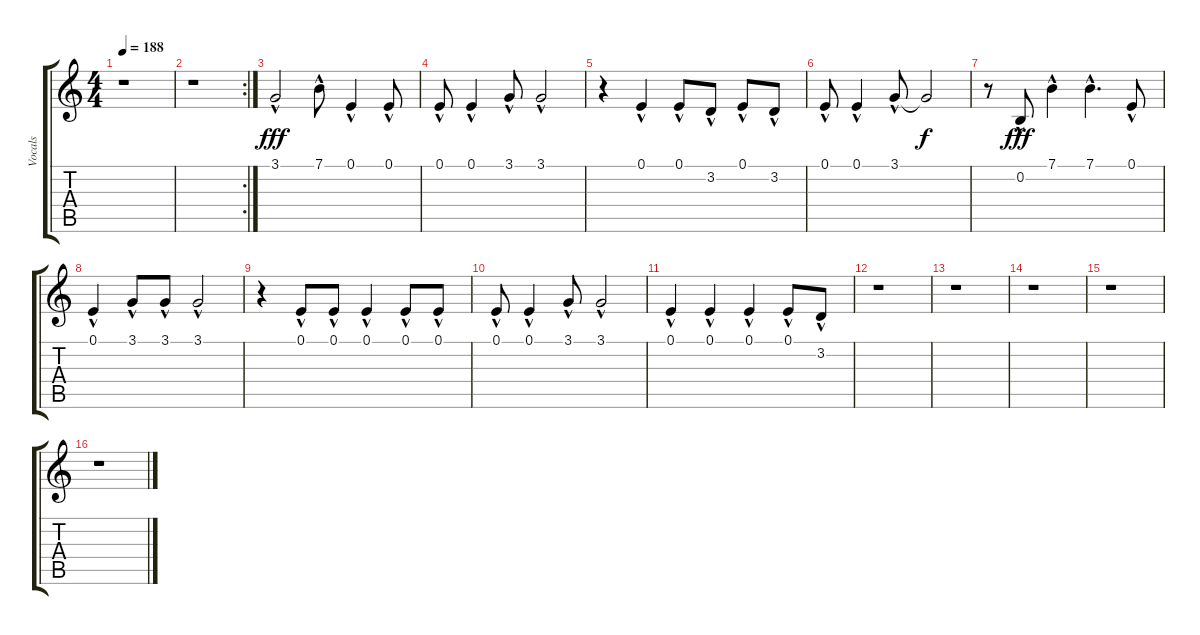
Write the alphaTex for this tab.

\track ("Vocals" "Vocals") {instrument bassoon}
\staff {score tabs}
\tuning (E4 B3 G3 D3 A2 E2) {hide}
\ts (4 4)
\tempo 188
\clef g2
\ks c
r.1{dy fff} |
\rc 2
r.1 |
3.1{hac}.2 7.1{hac}.8 0.1{hac}.4 0.1{hac}.8 |
0.1{hac}.8 0.1{hac}.4 3.1{hac}.8 3.1{hac}.2 |
r.4 0.1{hac}.4 0.1{hac}.8 3.2{hac}.8 0.1{hac}.8 3.2{hac}.8 |
0.1{hac}.8 0.1{hac}.4 3.1{hac}.8 3.1{t}.2{dy f} |
r.8 0.2{hac}.8{dy fff} 7.1{hac}.4 7.1{hac}.4{d} 0.1{hac}.8 |
0.1{hac}.4 3.1{hac}.8 3.1{hac}.8 3.1{hac}.2 |
r.4 0.1{hac}.8 0.1{hac}.8 0.1{hac}.4 0.1{hac}.8 0.1{hac}.8 |
0.1{hac}.8 0.1{hac}.4 3.1{hac}.8 3.1{hac}.2 |
0.1{hac}.4 0.1{hac}.4 0.1{hac}.4 0.1{hac}.8 3.2{hac}.8 |
r.1 |
r.1 |
r.1 |
r.1 |
r.1
